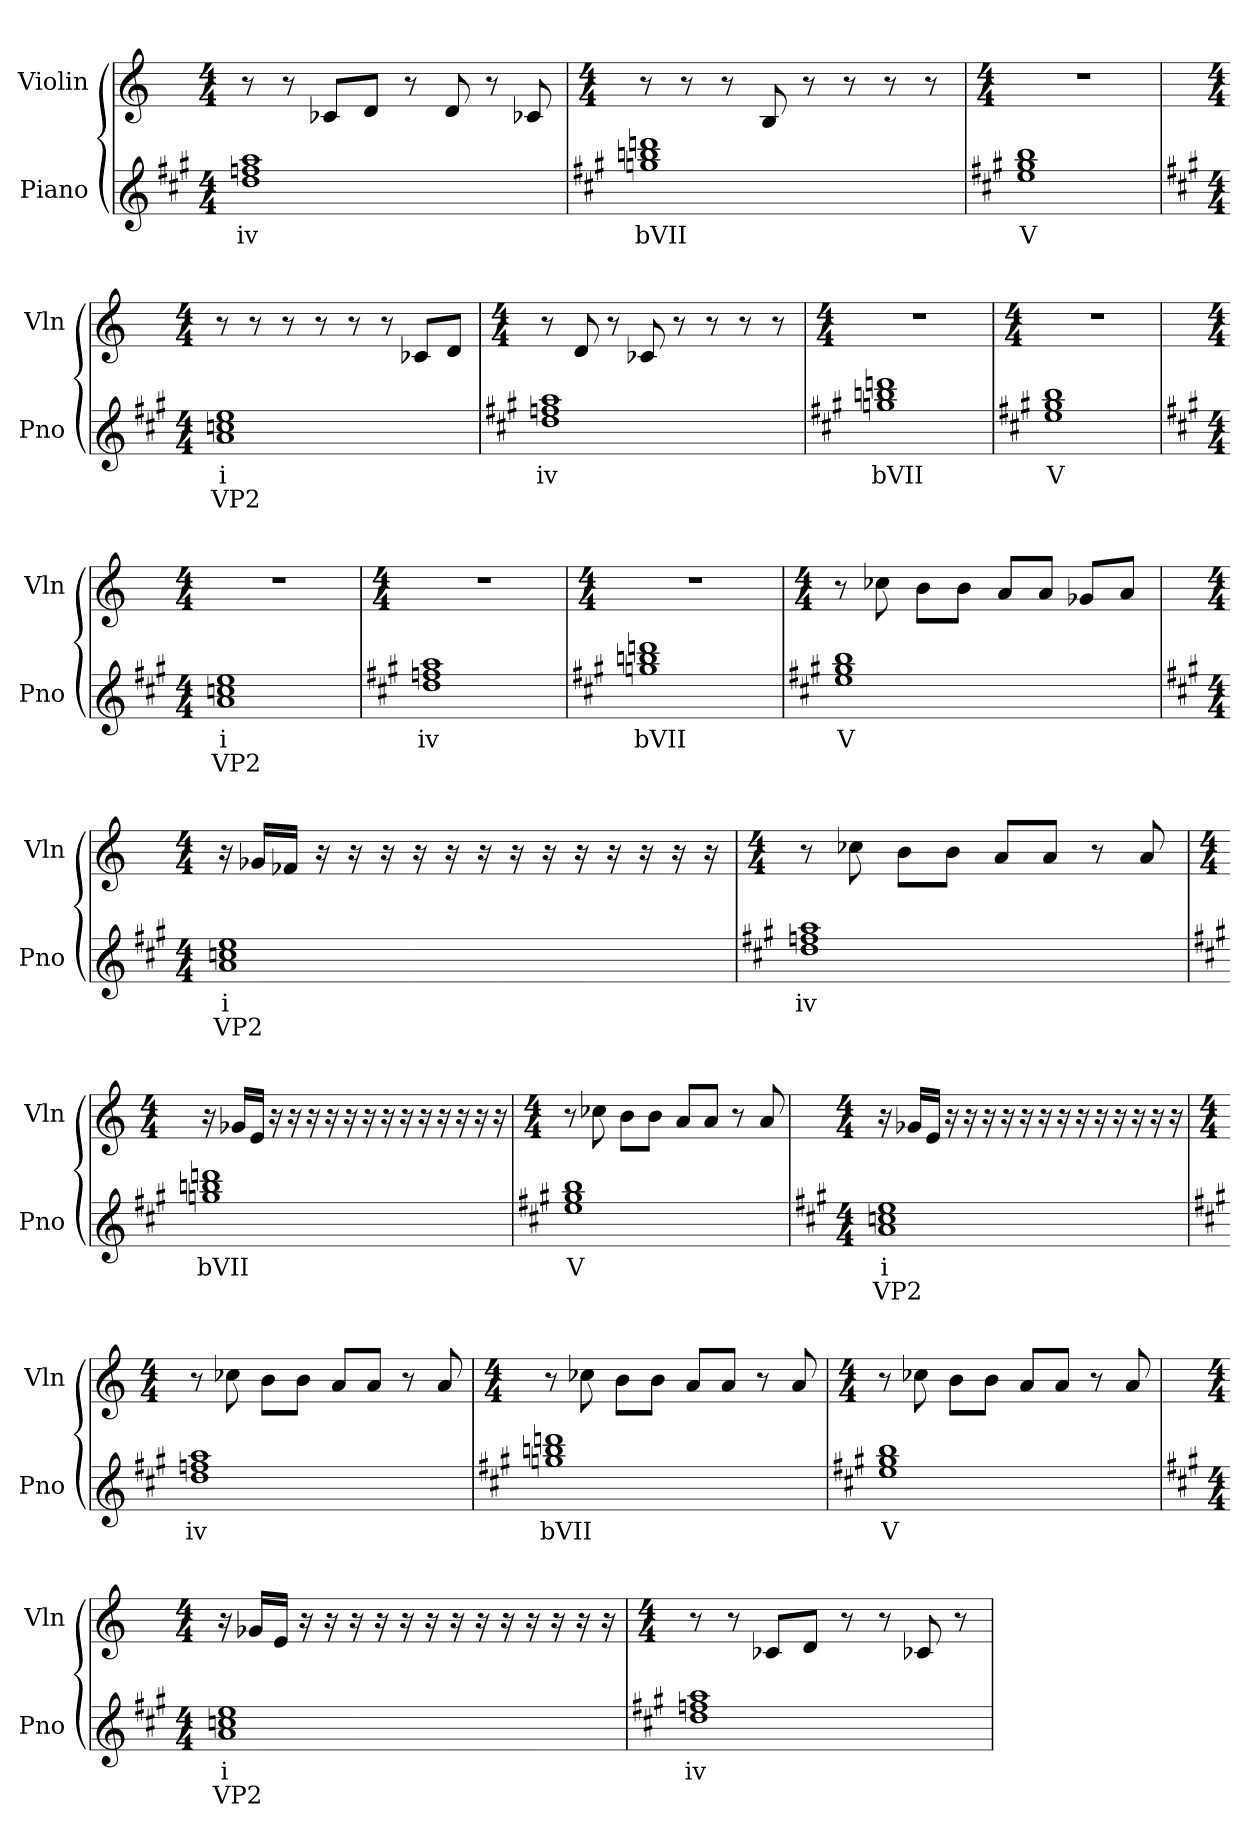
**kern	**text	**text	**kern
*part2	*part2	*part2	*part1
*staff2	*staff2	*staff2	*staff1
*I"Piano	*	*	*I"Violin
*I'Pno	*	*	*I'Vln
*k[f#c#g#]	*	*	*
*A:	*	*	*
*M4/4	*	*	*M4/4
=	=	=	=
1dd 1ffn 1aa	iv	.	8r
.	.	.	8r
.	.	.	8c-XL
.	.	.	8dJ
.	.	.	8r
.	.	.	8d
.	.	.	8r
.	.	.	8c-X
=	=	=	=
*k[f#c#g#]	*	*	*
*A:	*	*	*
*	*	*	*M4/4
1ggn 1bbn 1dddn	bVII	.	8r
.	.	.	8r
.	.	.	8r
.	.	.	8B
.	.	.	8r
.	.	.	8r
.	.	.	8r
.	.	.	8r
=	=	=	=
*k[f#c#g#]	*	*	*
*A:	*	*	*
*	*	*	*M4/4
1ee 1gg# 1bb	V	.	1r
=	=	=	=
*k[f#c#g#]	*	*	*
*A:	*	*	*
*M4/4	*	*	*M4/4
1a 1ccn 1ee	i	VP2	8r
.	.	.	8r
.	.	.	8r
.	.	.	8r
.	.	.	8r
.	.	.	8r
.	.	.	8c-XL
.	.	.	8dJ
=	=	=	=
*k[f#c#g#]	*	*	*
*A:	*	*	*
*	*	*	*M4/4
1dd 1ffn 1aa	iv	.	8r
.	.	.	8d
.	.	.	8r
.	.	.	8c-X
.	.	.	8r
.	.	.	8r
.	.	.	8r
.	.	.	8r
=	=	=	=
*k[f#c#g#]	*	*	*
*A:	*	*	*
*	*	*	*M4/4
1ggn 1bbn 1dddn	bVII	.	1r
=	=	=	=
*k[f#c#g#]	*	*	*
*A:	*	*	*
*	*	*	*M4/4
1ee 1gg# 1bb	V	.	1r
=	=	=	=
*k[f#c#g#]	*	*	*
*A:	*	*	*
*M4/4	*	*	*M4/4
1a 1ccn 1ee	i	VP2	1r
=	=	=	=
*k[f#c#g#]	*	*	*
*A:	*	*	*
*	*	*	*M4/4
1dd 1ffn 1aa	iv	.	1r
=	=	=	=
*k[f#c#g#]	*	*	*
*A:	*	*	*
*	*	*	*M4/4
1ggn 1bbn 1dddn	bVII	.	1r
=	=	=	=
*k[f#c#g#]	*	*	*
*A:	*	*	*
*	*	*	*M4/4
1ee 1gg# 1bb	V	.	8r
.	.	.	8cc-X
.	.	.	8bL
.	.	.	8bJ
.	.	.	8aL
.	.	.	8aJ
.	.	.	8g-XL
.	.	.	8aJ
=	=	=	=
*k[f#c#g#]	*	*	*
*A:	*	*	*
*M4/4	*	*	*M4/4
1a 1ccn 1ee	i	VP2	16r
.	.	.	16g-XLL
.	.	.	16f-XJJ
.	.	.	16r
.	.	.	16r
.	.	.	16r
.	.	.	16r
.	.	.	16r
.	.	.	16r
.	.	.	16r
.	.	.	16r
.	.	.	16r
.	.	.	16r
.	.	.	16r
.	.	.	16r
.	.	.	16r
=	=	=	=
*k[f#c#g#]	*	*	*
*A:	*	*	*
*	*	*	*M4/4
1dd 1ffn 1aa	iv	.	8r
.	.	.	8cc-X
.	.	.	8bL
.	.	.	8bJ
.	.	.	8aL
.	.	.	8aJ
.	.	.	8r
.	.	.	8a
=	=	=	=
*k[f#c#g#]	*	*	*
*A:	*	*	*
*	*	*	*M4/4
1ggn 1bbn 1dddn	bVII	.	16r
.	.	.	16g-XLL
.	.	.	16eJJ
.	.	.	16r
.	.	.	16r
.	.	.	16r
.	.	.	16r
.	.	.	16r
.	.	.	16r
.	.	.	16r
.	.	.	16r
.	.	.	16r
.	.	.	16r
.	.	.	16r
.	.	.	16r
.	.	.	16r
=	=	=	=
*k[f#c#g#]	*	*	*
*A:	*	*	*
*	*	*	*M4/4
1ee 1gg# 1bb	V	.	8r
.	.	.	8cc-X
.	.	.	8bL
.	.	.	8bJ
.	.	.	8aL
.	.	.	8aJ
.	.	.	8r
.	.	.	8a
=	=	=	=
*k[f#c#g#]	*	*	*
*A:	*	*	*
*M4/4	*	*	*M4/4
1a 1ccn 1ee	i	VP2	16r
.	.	.	16g-XLL
.	.	.	16eJJ
.	.	.	16r
.	.	.	16r
.	.	.	16r
.	.	.	16r
.	.	.	16r
.	.	.	16r
.	.	.	16r
.	.	.	16r
.	.	.	16r
.	.	.	16r
.	.	.	16r
.	.	.	16r
.	.	.	16r
=	=	=	=
*k[f#c#g#]	*	*	*
*A:	*	*	*
*	*	*	*M4/4
1dd 1ffn 1aa	iv	.	8r
.	.	.	8cc-X
.	.	.	8bL
.	.	.	8bJ
.	.	.	8aL
.	.	.	8aJ
.	.	.	8r
.	.	.	8a
=	=	=	=
*k[f#c#g#]	*	*	*
*A:	*	*	*
*	*	*	*M4/4
1ggn 1bbn 1dddn	bVII	.	8r
.	.	.	8cc-X
.	.	.	8bL
.	.	.	8bJ
.	.	.	8aL
.	.	.	8aJ
.	.	.	8r
.	.	.	8a
=	=	=	=
*k[f#c#g#]	*	*	*
*A:	*	*	*
*	*	*	*M4/4
1ee 1gg# 1bb	V	.	8r
.	.	.	8cc-X
.	.	.	8bL
.	.	.	8bJ
.	.	.	8aL
.	.	.	8aJ
.	.	.	8r
.	.	.	8a
=	=	=	=
*k[f#c#g#]	*	*	*
*A:	*	*	*
*M4/4	*	*	*M4/4
1a 1ccn 1ee	i	VP2	16r
.	.	.	16g-XLL
.	.	.	16eJJ
.	.	.	16r
.	.	.	16r
.	.	.	16r
.	.	.	16r
.	.	.	16r
.	.	.	16r
.	.	.	16r
.	.	.	16r
.	.	.	16r
.	.	.	16r
.	.	.	16r
.	.	.	16r
.	.	.	16r
=	=	=	=
*k[f#c#g#]	*	*	*
*A:	*	*	*
*	*	*	*M4/4
1dd 1ffn 1aa	iv	.	8r
.	.	.	8r
.	.	.	8c-XL
.	.	.	8dJ
.	.	.	8r
.	.	.	8r
.	.	.	8c-X
.	.	.	8r
=	=	=	=
*-	*-	*-	*-
